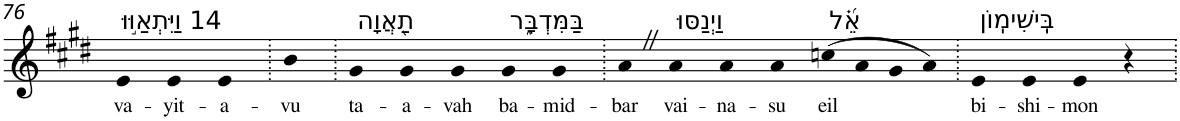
**kern	**text
*part1	*part1
*staff1	*staff1
*I"Piano	*
*I'Pno	*
!!LO:PB:g=z
*clefG2	*
*k[f#c#g#d#]	*
*E:	*
=76	=76
!LO:TX:a:t=14 וַיִּתְאַוּ֣וּ	!
!	!LO:LY:b
4e	va-
!	!LO:LY:b
4e	-yit-
!	!LO:LY:b
4e	-a-
=77.	=77.
!	!LO:LY:b
4b	-vu
=78.	=78.
!LO:TX:a:t=תַ֭אֲוָה	!
!	!LO:LY:b
4g#	ta-
!	!LO:LY:b
4g#	-a-
!	!LO:LY:b
4g#	-vah
!LO:TX:a:t=בַּמִּדְבָּ֑ר	!
!	!LO:LY:b
4g#	ba-
!	!LO:LY:b
4g#	-mid-
=79.	=79.
!	!LO:LY:b
4aZ	-bar
!LO:TX:a:t=וַיְנַסּוּ	!
!	!LO:LY:b
4a	vai-
!	!LO:LY:b
4a	-na-
!	!LO:LY:b
4a	-su
!LO:TX:a:t=אֵ֝֗ל	!
!	!LO:LY:b
(>8ccn	eil
8a	.
8g#	.
8a)	.
=80.	=80.
!LO:TX:a:t=בִּֽישִׁימֽוֹן	!
!	!LO:LY:b
4e	bi-
!	!LO:LY:b
4e	-shi-
!	!LO:LY:b
4e	-mon
4r	.
=.	=.
*-	*-
